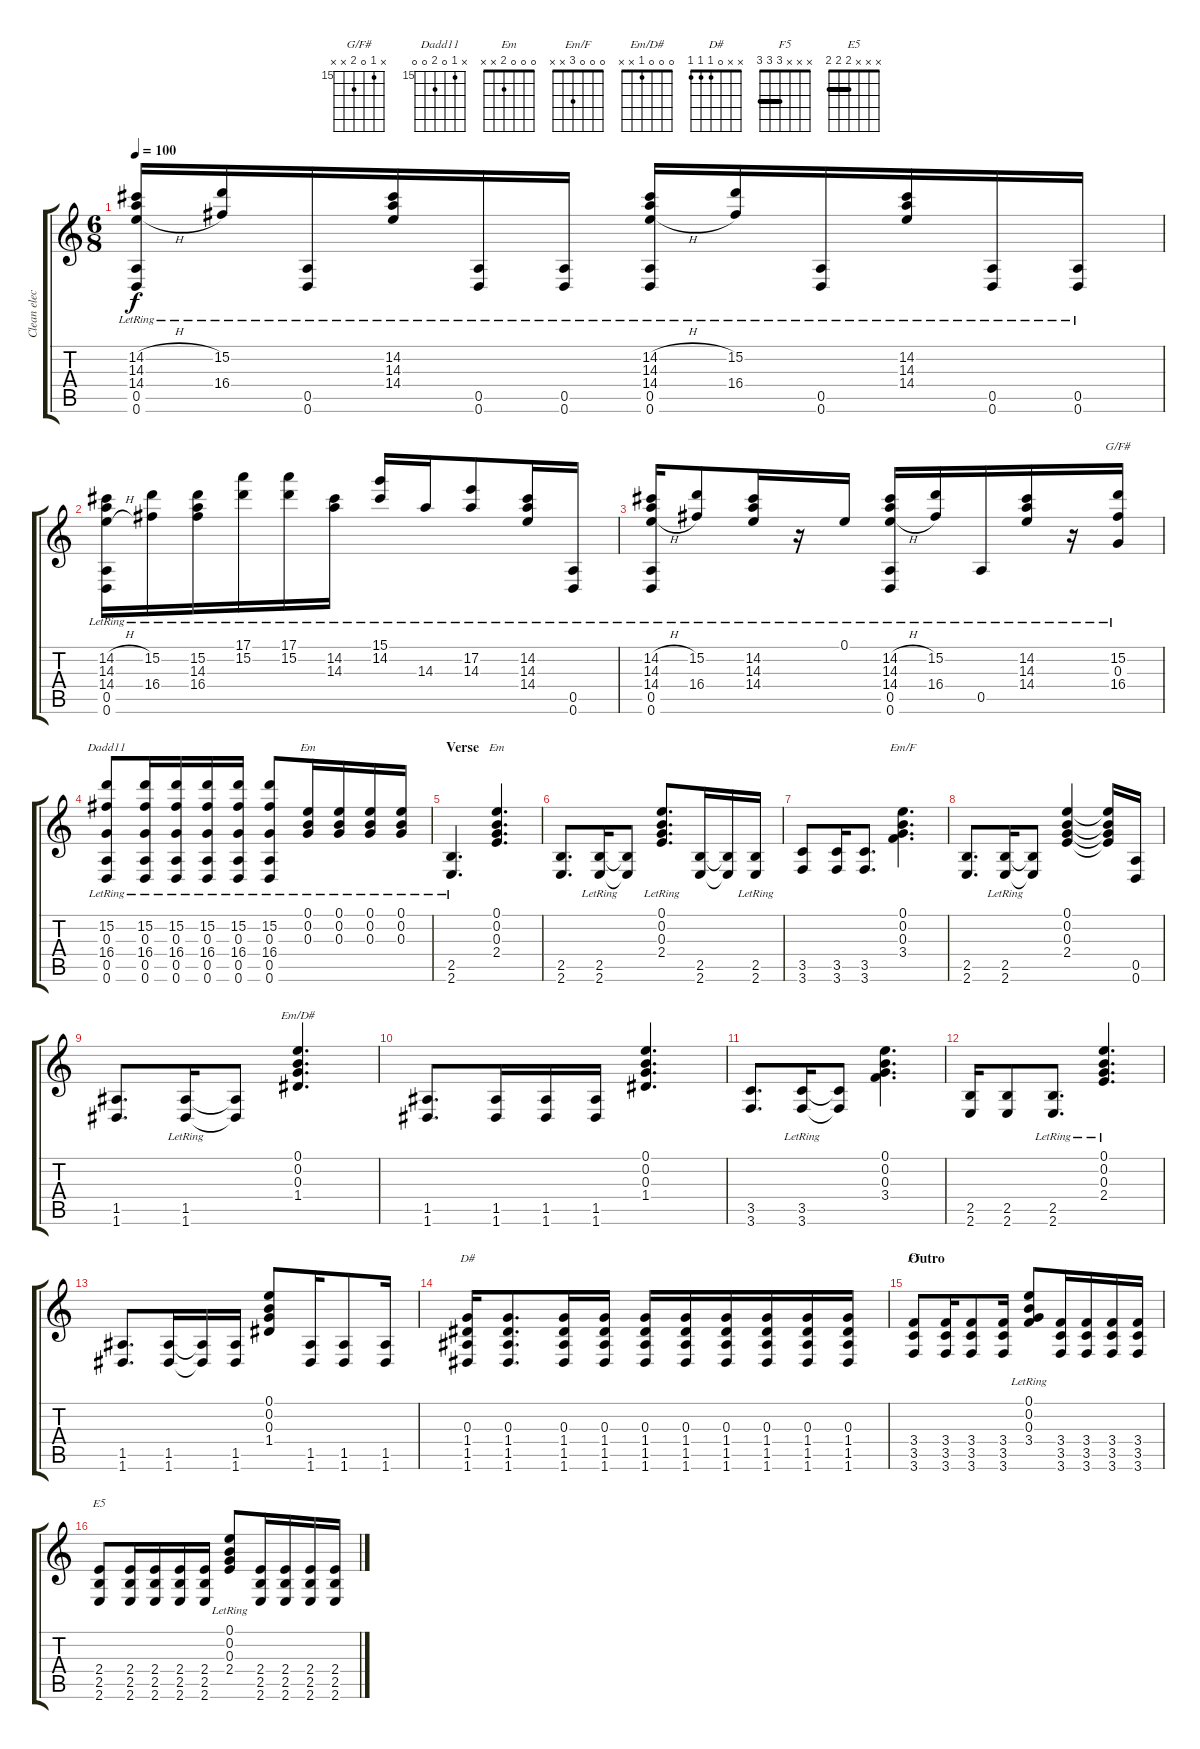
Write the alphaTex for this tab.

\track ("Clean elec." "Clean elec") {instrument electricguitarclean}
\staff {score tabs}
\tuning (E4 B3 G3 D3 A2 D2) {hide}
\chord ("G/F#" x 15 0 16 x x) {firstfret 15}
\chord ("Dadd11" x 15 0 16 0 0) {firstfret 15}
\chord ("Em" 0 0 0 x x x)
\chord ("Em" 0 0 0 2 x x)
\chord ("Em/F" 0 0 0 3 x x)
\chord ("Em/D#" 0 0 0 1 x x)
\chord ("D#" x x 0 1 1 1)
\chord ("F5" x x x 3 3 3) {barre 3}
\chord ("E5" x x x 2 2 2) {barre 2}
\ts (6 8)
\tempo 100
\clef g2
\ks c
(14.2{h} 14.3{lr} 14.4{h} 0.5{lr} 0.6{lr}).16{dy f} (15.2{lr} 16.4{lr}).16 (0.5{lr} 0.6{lr}).16 (14.2{lr} 14.3{lr} 14.4{lr}).16 (0.5{lr} 0.6{lr}).16 (0.5{lr} 0.6{lr}).16 (14.2{h} 14.3{lr} 14.4{h} 0.5{lr} 0.6{lr}).16 (15.2{lr} 16.4{lr}).16 (0.5{lr} 0.6{lr}).16 (14.2{lr} 14.3{lr} 14.4{lr}).16 (0.5{lr} 0.6{lr}).16 (0.5{lr} 0.6{lr}).16 |
(14.2{h} 14.3{lr} 14.4{h} 0.5{lr} 0.6{lr}).16 (15.2{lr} 16.4{lr}).16 (15.2{lr} 14.3{lr} 16.4{lr}).16 (17.1{lr} 15.2{lr}).16 (17.1{lr} 15.2{lr}).16 (14.2{lr} 14.3{lr}).16 (15.1{lr} 14.2{lr}).16 14.3{lr}.16 (17.2{lr} 14.3{lr}).8 (14.2{lr} 14.3{lr} 14.4{lr}).16 (0.5{lr} 0.6{lr}).16 |
(14.2{h} 14.3{lr} 14.4{h} 0.5{lr} 0.6{lr}).16 (15.2{lr} 16.4{lr}).8 (14.2{lr} 14.3{lr} 14.4{lr}).16 r.16 0.1{lr}.16 (14.2{h} 14.3{lr} 14.4{h} 0.5{lr} 0.6{lr}).16 (15.2{lr} 16.4{lr}).16 0.5{lr}.16 (14.2{lr} 14.3{lr} 14.4{lr}).16 r.16 (15.2{lr} 0.3{lr} 16.4{lr}).16{ch "G/F#"} |
(15.2{lr} 0.3{lr} 16.4{lr} 0.5{lr} 0.6{lr}).8{ch "Dadd11"} (15.2{lr} 0.3{lr} 16.4{lr} 0.5{lr} 0.6{lr}).16 (15.2{lr} 0.3{lr} 16.4{lr} 0.5{lr} 0.6{lr}).16 (15.2{lr} 0.3{lr} 16.4{lr} 0.5{lr} 0.6{lr}).16 (15.2{lr} 0.3{lr} 16.4{lr} 0.5{lr} 0.6{lr}).16 (15.2{lr} 0.3{lr} 16.4{lr} 0.5{lr} 0.6{lr}).8 (0.1{lr} 0.2{lr} 0.3{lr}).16{ch "Em"} (0.1{lr} 0.2{lr} 0.3{lr}).16 (0.1{lr} 0.2{lr} 0.3{lr}).16 (0.1{lr} 0.2{lr} 0.3{lr}).16 |
\section ("" "Verse")
(2.5{lr} 2.6{lr}).4{d} (0.1 0.2 0.3 2.4).4{d ch "Em"} |
(2.5 2.6).8{d} (2.5{lr} 2.6{lr}).16 (2.5{t} 2.6{t}).8 (0.1{lr} 0.2{lr} 0.3{lr} 2.4{lr}).8{d} (2.5 2.6).16 (2.5{t} 2.6{t}).16 (2.5{lr} 2.6{lr}).16 |
(3.5 3.6).8 (3.5 3.6).16 (3.5 3.6).8{d} (0.1 0.2 0.3 3.4).4{d ch "Em/F"} |
(2.5 2.6).8{d} (2.5{lr} 2.6{lr}).16 (2.5{t} 2.6{t}).8 (0.1 0.2 0.3 2.4).4 (0.1{t} 0.2{t} 0.3{t} 2.4{t}).16 (0.5 0.6).16 |
(1.5 1.6).8{d} (1.5{lr} 1.6{lr}).16 (1.5{t} 1.6{t}).8 (0.1 0.2 0.3 1.4).4{d ch "Em/D#"} |
(1.5 1.6).8{d} (1.5 1.6).16 (1.5 1.6).16 (1.5 1.6).16 (0.1 0.2 0.3 1.4).4{d} |
(3.5 3.6).8{d} (3.5{lr} 3.6{lr}).16 (3.5{t} 3.6{t}).8 (0.1 0.2 0.3 3.4).4{d} |
(2.5 2.6).16 (2.5 2.6).8 (2.5{lr} 2.6{lr}).8{d} (0.1{lr} 0.2{lr} 0.3{lr} 2.4{lr}).4{d} |
(1.5 1.6).8{d} (1.5 1.6).16 (1.5{t} 1.6{t}).16 (1.5 1.6).16 (0.1 0.2 0.3 1.4).8 (1.5 1.6).16 (1.5 1.6).8 (1.5 1.6).16 |
(0.3 1.4 1.5 1.6).16{ch "D#"} (0.3 1.4 1.5 1.6).8{d} (0.3 1.4 1.5 1.6).16 (0.3 1.4 1.5 1.6).16 (0.3 1.4 1.5 1.6).16 (0.3 1.4 1.5 1.6).16 (0.3 1.4 1.5 1.6).16 (0.3 1.4 1.5 1.6).16 (0.3 1.4 1.5 1.6).16 (0.3 1.4 1.5 1.6).16 |
\section ("" "Outro")
(3.4 3.5 3.6).8{ch "F5"} (3.4 3.5 3.6).16 (3.4 3.5 3.6).8 (3.4 3.5 3.6).16 (0.1{lr} 0.2{lr} 0.3{lr} 3.4{lr}).8 (3.4 3.5 3.6).16 (3.4 3.5 3.6).16 (3.4 3.5 3.6).16 (3.4 3.5 3.6).16 |
(2.4 2.5 2.6).8{ch "E5"} (2.4 2.5 2.6).16 (2.4 2.5 2.6).16 (2.4 2.5 2.6).16 (2.4 2.5 2.6).16 (0.1{lr} 0.2{lr} 0.3{lr} 2.4).8 (2.4 2.5 2.6).16 (2.4 2.5 2.6).16 (2.4 2.5 2.6).16 (2.4 2.5 2.6).16
